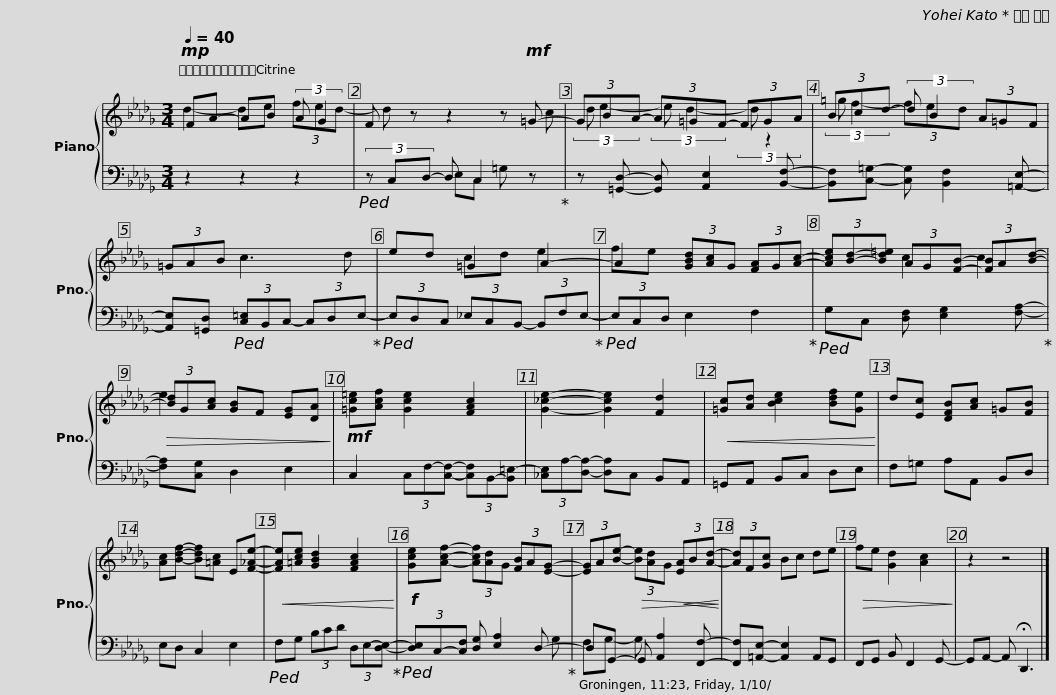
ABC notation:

X:1
%%score { ( 1 2 ) | ( 3 4 ) }
L:1/8
Q:1/4=40
M:3/4
I:linebreak $
K:Db
V:1 treble
V:2 treble
V:3 bass
V:4 bass
V:1
!mp! FA- AB (3:2:2A G2 | F z z2 z!mf! =G- | (3GBA- (3A=GF- (3FGA |$ (3Bcd- (3:2:2d B2 (3A=GF | (3=GAB c3 d | %5
 ed =G2 A2- | A2 (3[GBd][Ac]G (3[FA]G[Ac]- |$ (3[Ace][Bd]-[Bd=e] (3AG[FB]- (3[FB]A[Bd]- |!>(! (3[Bd]G[Ac] [GB]F [EG][DA]!>)! |!mf! [=Gc=e][Acf] [Gce]2 [FAc]2 | %10
 [G_ce]2- [Gce]2 [Fd]2 |$!<(! [=Gc][Ad] [Bce]2 [Bdf][Ge]!<)! | d[Ec] [DFB][Ac] =G[FB] | [Ac][Bdf]- [Bdf][=Ac] E[F_Ae]- |!<(! [FAe][=Ace] [GBd]2 [FAc]2!<)! | %15
!f! [Gce][Acf]- (3[Acf][Ad]G (3[FB]A[EG]- |$ (3[EG]A[Be]-!>(! (3[Be][Ad]G!<(! (3[EA]B[Ad]-!>)!!<)! | (3[Ad]F[Gc] Bc de |!>(! fe [Gd]2 [Ac]2!>)! | z2 z4 |] %20
V:2
 d2- de (3fed- | d z x3 c | (3:2:2d e2- (3:2:2e d2- (3:2:2d z2 |$ (3:2:2=g f2- (3fed x2 | x6 | %5
 x2 cd e2 | fe x4 |$ x2 c2 c2 | e2 x4 | x6 | %10
 x6 |$ x6 | x6 | x6 | x6 | %15
 x6 |$ x6 | x6 | x6 | x6 |] %20
V:3
 z2 z2 z2 |!ped! (3z C,D,- D, C,2 z!ped-up! | z [=G,,D,]- [G,,D,] [A,,E,]2 [B,,F,]- |$ [B,,F,][C,=G,]- [C,G,] [B,,F,]2 [=A,,E,]- | [A,,E,][=G,,D,]!ped! (3[C,=E,]B,,C,- (3C,D,E,-!ped-up! | %5
!ped! (3E,D,C, (3_E,C,B,,- (3B,,F,E,-!ped-up! |!ped! (3E,C,D, E,2 F,2!ped-up! |$!ped! G,C, [D,F,] [E,G,]2 [F,A,]-!ped-up! | [F,A,][C,G,] D,2 E,2 | C,2 (3C,F,-[C,F,]- (3[C,F,]B,,-[B,,=E,-] | %10
 (3[_C,E,]A,-[D,A,]- [D,A,]C, B,,A,, |$ =G,,A,, B,,C, D,E, | F,=G, A,A,, B,,D, | E,D, C,2 E,2 |!ped! F,G, (3B,CD (3D,E,-[D,E,]-!ped-up! | %15
!ped! (3[D,E,]C,-[C,F,] [D,G,] [E,A,]2 D,-!ped-up! |$ D,G,,- G,, [A,,A,]2 [F,,F,]- | [F,,F,][=A,,E,]- [A,,E,]2 A,,G,, | F,,G,, B,, F,,2 G,,- | G,,A,,- A,, !fermata!D,,3 |] %20
V:4
 x6 | x2 E,C, =G, x | x6 |$ x6 | x6 | %5
 x6 | x6 |$ x6 | x6 | x6 | %10
 x6 |$ x6 | x6 | x6 | x6 | %15
 x5 G, |$ F,G,- G, x3 | x6 | x6 | x6 |] %20
